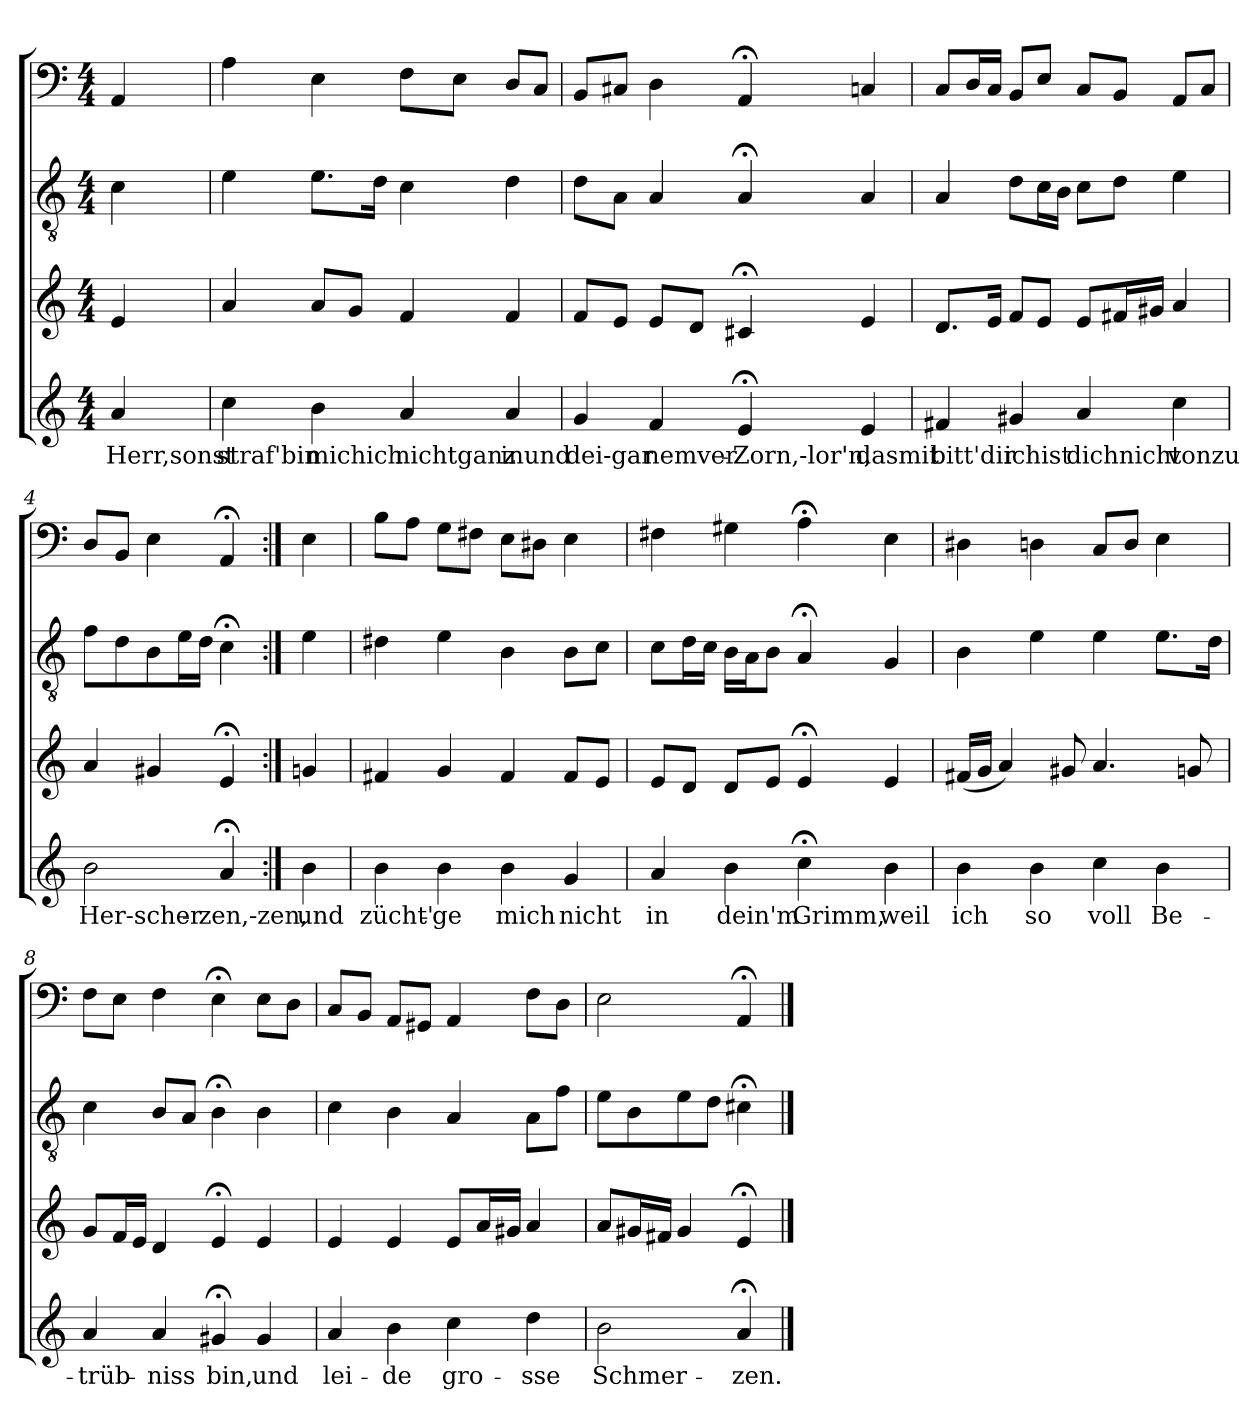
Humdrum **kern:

**kern	**text	**kern	**kern	**kern
*part4	*part4	*part3	*part2	*part1
*staff4	*staff4	*staff3	*staff2	*staff1
*clefG2	*	*clefG2	*clefGv2	*clefF4
*k[]	*	*k[]	*k[]	*k[]
*a:	*	*a:	*a:	*a:
*M4/4	*	*M4/4	*M4/4	*M4/4
=	=	=	=	=
4a/	Herr,sonst	4e/	4c\	4AA/
=1	=1	=1	=1	=1
4cc\	straf'bin	4a/	4e\	4A\
4b\	michich	8a/L	8.e\L	4E\
.	.	8g/J	.	.
.	.	.	16d\Jk	.
4a/	nichtganz	4f/	4c\	8F\L
.	.	.	.	8E\J
4a/	inund	4f/	4d\	8D/L
.	.	.	.	8C/J
=2	=2	=2	=2	=2
4g/	dei-gar	8f/L	8d\L	8BB/L
.	.	8e/J	8A\J	8C#X/J
4f/	-nemver-	8e/L	4A/	4D\
.	.	8d/J	.	.
4e;</	Zorn,-lor'n,	4c#X;</	4A;</	4AA;</
4e/	dasmit	4e/	4A/	4Cn/
=3	=3	=3	=3	=3
4f#X/	bitt'dir	8.d/L	4A/	8C/L
.	.	.	.	16D/L
.	.	16e/Jk	.	16C/JJ
4g#X/	ichist	8f/L	8d\L	8BB/L
.	.	8e/J	16c\L	8E/J
.	.	.	16B\JJ	.
4a/	dichnicht	8e/L	8c\L	8C/L
.	.	16f#X/L	8d\J	8BB/J
.	.	16g#X/JJ	.	.
4cc\	vonzu	4a/	4e\	8AA/L
.	.	.	.	8C/J
=4	=4	=4	=4	=4
2b\	Her-scher-	4a/	8f\L	8D/L
.	.	.	8d\	8BB/J
.	.	4g#X/	8B\	4E\
.	.	.	16e\L	.
.	.	.	16d\JJ	.
4a;</	-zen,-zen,	4e;</	4c;<\	4AA;</
=:|!	=:|!	=:|!	=:|!	=:|!
4b\	und	4gn/	4e\	4E\
=5	=5	=5	=5	=5
4b\	zücht'-	4f#X/	4d#X\	8B\L
.	.	.	.	8A\J
4b\	-ge	4g/	4e\	8G\L
.	.	.	.	8F#X\J
4b\	mich	4f#/	4B\	8E\L
.	.	.	.	8D#X\J
4g/	nicht	8f#/L	8B\L	4E\
.	.	8e/J	8c\J	.
=6	=6	=6	=6	=6
4a/	in	8e/L	8c\L	4F#X\
.	.	8d/J	16d\L	.
.	.	.	16c\JJ	.
4b\	dein'm	8d/L	16B\LL	4G#X\
.	.	.	16A\J	.
.	.	8e/J	8B\J	.
4cc;<\	Grimm,	4e;</	4A;</	4A;<\
4b\	weil	4e/	4G/	4E\
=7	=7	=7	=7	=7
4b\	ich	(16f#X/LL	4B\	4D#X\
.	.	16g/JJ	.	.
.	.	4a/)	.	.
4b\	so	.	4e\	4Dn\
.	.	8g#X/	.	.
4cc\	voll	4.a/	4e\	8C/L
.	.	.	.	8D/J
4b\	Be-	.	8.e\L	4E\
.	.	8gn/	.	.
.	.	.	16d\Jk	.
=8	=8	=8	=8	=8
4a/	-trüb-	8g/L	4c\	8F\L
.	.	16f/L	.	8E\J
.	.	16e/JJ	.	.
4a/	-niss	4d/	8B/L	4F\
.	.	.	8A/J	.
4g#X;</	bin,	4e;</	4B;<\	4E;<\
4g#/	und	4e/	4B\	8E\L
.	.	.	.	8D\J
=9	=9	=9	=9	=9
4a/	lei-	4e/	4c\	8C/L
.	.	.	.	8BB/J
4b\	-de	4e/	4B\	8AA/L
.	.	.	.	8GG#X/J
4cc\	gro-	8e/L	4A/	4AA/
.	.	16a/L	.	.
.	.	16g#X/JJ	.	.
4dd\	-sse	4a/	8A\L	8F\L
.	.	.	8f\J	8D\J
=10	=10	=10	=10	=10
2b\	Schmer-	8a/L	8e\L	2E\
.	.	16g#X/L	8B\	.
.	.	16f#X/JJ	.	.
.	.	4g#/	8e\	.
.	.	.	8d\J	.
4a;</	-zen.	4e;</	4c#X;<\	4AA;</
==	==	==	==	==
*-	*-	*-	*-	*-
